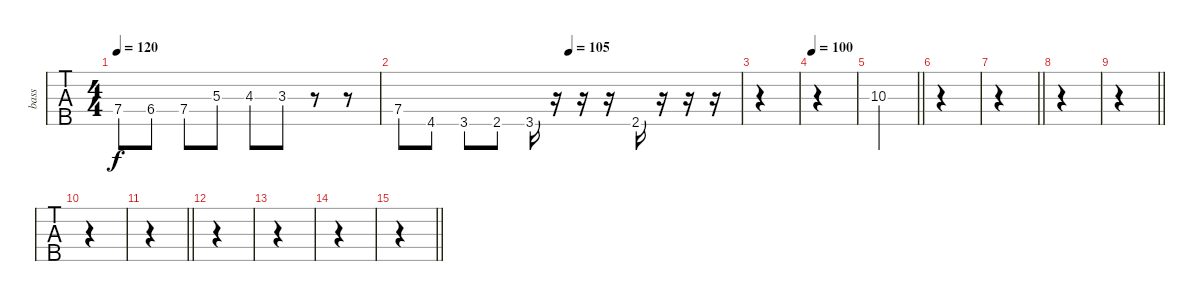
\track ("bass" "bass") {instrument slapbass1}
\staff {tabs}
\tuning (Gb2 Db2 Ab1 Eb1 Bb0) {hide}
\ts (4 4)
\tempo 120
\clef f4
\ks c
7.4.8{dy f} 6.4.8 7.4.8 5.3.8 4.3.8 3.3.8 r.8 r.8 |
\tempo (105 0.5)
7.4.8 4.5.8 3.5.8 2.5.8 3.5.16 r.16 r.16 r.16 2.5.16 r.16 r.16 r.16 |
|
\tempo 100
|
\barLineRight lightlight
10.3.4 |
|
\barLineRight lightlight
|
|
\barLineRight lightlight
|
|
\barLineRight lightlight
|
|
|
|
\barLineRight lightlight
